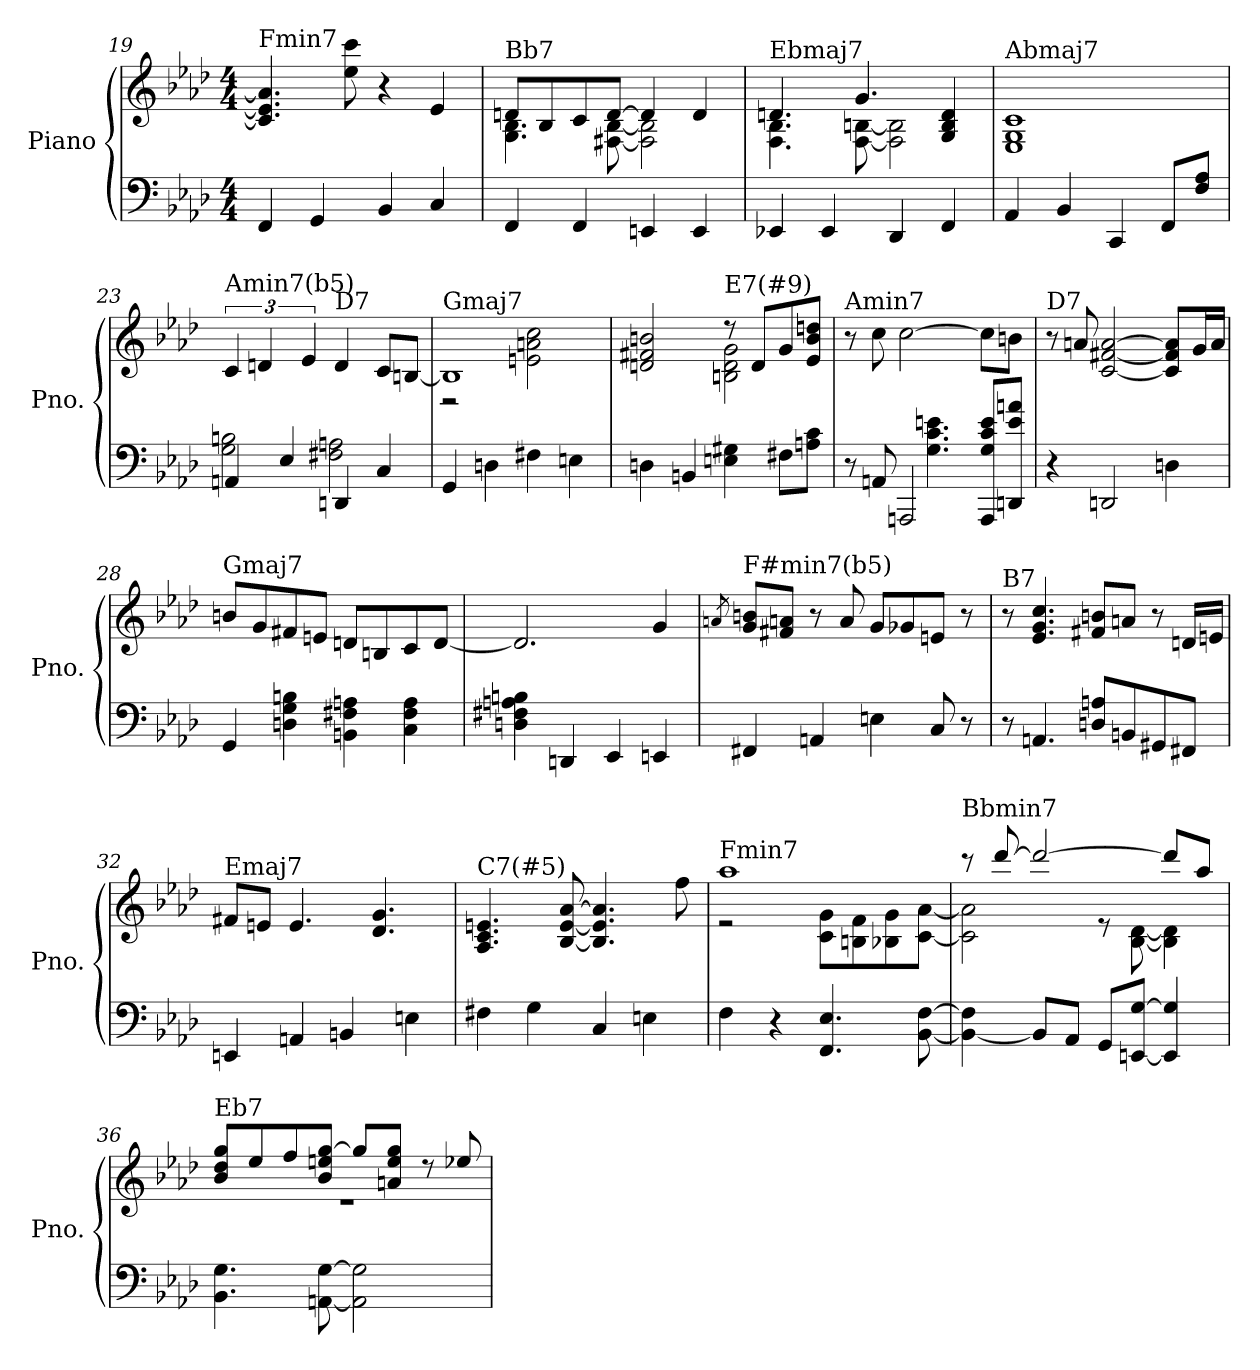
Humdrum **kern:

**kern	**kern
*part1	*part1
*staff2	*staff1
*I"Piano	*
*I'Pno.	*
*clefF4	*clefG2
*k[b-e-a-d-]	*k[b-e-a-d-]
*M4/4	*M4/4
=19	=19
!	!LO:TX:a:t=Fmin7
4FF/	4.c/] 4.e-/] 4.a-/]
4GG/	.
.	8ee-\ 8ccc\
4BB-/	4r
4C/	4e-/
!!LO:LB:g=z
=20	=20
*	*^
!	!LO:TX:a:t=Bb7	!
4FF/	8dn/L	4.G\ 4.B-\
.	8B-/	.
4FF/	8c/	.
.	[8d/J	[8F#X\ [8B-\
4EEn/	4d/]	2F#\] 2B-\]
4EE/	4d/	.
=21	=21	=21
!	!LO:TX:a:t=Ebmaj7	!
4EE-X/	4.dn/	4.F\ 4.B-\
4EE-/	.	.
.	4.g/	[8F\ [8Bn\
4DD-/	.	2F\] 2B\]
4FF/	4G/ 4B/ 4d/	.
*	*v	*v
=22	=22
!	!LO:TX:a:t=Abmaj7
4AA-/	1E- 1G 1c
4BB-/	.
4CC/	.
8FF/L	.
8F/ 8A-/J	.
=23	=23
*^	*
!	!	!LO:TX:a:t=Amin7(b5)
4AAn/	2G\ 2Bn\	6c/
.	.	6dn/
4E-/	.	.
.	.	6e-/
!	!	!LO:TX:a:t=D7
4DDn/	2F#X\ 2An\	4d/
4C/	.	8c/L
.	.	[8Bn/J
*v	*v	*
=24	=24
*	*^
!	!LO:TX:a:t=Gmaj7	!
4GG/	1B]	2r
4Dn\	.	.
4F#X\	.	2en\ 2an\ 2cc\
4En\	.	.
!!LO:PB:g=z	!!
=25	=25	=25
4Dn\	2dn/ 2f#X/ 2bn/	2ryy
4BBn/	.	.
!	!LO:TX:a:t=E7(#9)	!
4En\ 4G#X\	8r	2Bn\ 2d\ 2g\
.	8d/L	.
8F#X\L	8g/	.
8An\ 8c\J	8e-/ 8b/ 8ddn/J	.
*	*v	*v
=26	=26
*^	*
!	!	!LO:TX:a:t=Amin7
8r	4.ryy	8r
8AAn/	.	8cc\
2AAAn/	.	[2cc\
.	4.G\ 4.c\ 4.en\	.
8AAA/ 8G/ 8c/ 8e/L	4ryy	8cc\L]
8DDn/ 8e/ 8an/J	.	8bn\J
*v	*v	*
=27	=27
!	!LO:TX:a:t=D7
4r	8r
.	8an/
2DDn/	[2c/ [2f#X/ [2a/
4Dn\	8c/] 8f#/] 8a/]L
.	16g/L
.	16a/JJ
=28	=28
!	!LO:TX:a:t=Gmaj7
4GG/	8bn/L
.	8g/
4Dn\ 4G\ 4Bn\	8f#X/
.	8en/J
4BBn\ 4F#X\ 4An\	8dn/L
.	8Bn/
4C\ 4F#\ 4A\	8c/
.	[8d/J
!!LO:LB:g=z
=29	=29
4Dn\ 4F#X\ 4An\ 4Bn\	2.d/]
4DDn/	.
4EE-/	.
4EEn/	4g/
=30	=30
.	8qan/
!	!LO:TX:a:t=F#min7(b5)
4FF#X/	8g/ 8bn/L
.	8f#X/ 8a/J
4AAn/	8r
.	8a/
4En\	8g/L
.	8g-X/
8C/	8en/J
8r	8r
=31	=31
!	!LO:TX:a:t=B7
8r	8r
4.AAn/	4.e-/ 4.g/ 4.cc/
8Dn/ 8An/L	8f#X/ 8bn/L
8BBn/	8an/J
8GG#X/	8r
8FF#X/J	16dn/LL
.	16en/JJ
=32	=32
!	!LO:TX:a:t=Emaj7
4EEn/	8f#X/L
.	8en/J
4AAn/	4.e/
4BBn/	.
.	4.d-/ 4.g/
4En\	.
!!LO:LB:g=z
=33	=33
!	!LO:TX:a:t=C7(#5)
4F#X\	4.A-/ 4.c/ 4.en/
4G\	.
.	[8B-/ [8e/ [8a-/
4C/	4.B-/] 4.e/] 4.a-/]
4En\	.
.	8ff\
=34	=34
*	*^
!	!LO:TX:a:t=Fmin7	!
4F\	1aa-	2r
4r	.	.
4.FF/ 4.E-/	.	8c\ 8g\L
.	.	8Bn\ 8f\
.	.	8B-X\ 8g\
[8BB-\ [8F\	.	[8c\ [8a-\J
=35	=35	=35
!	!LO:TX:a:t=Bbmin7	!
4BB-\_ 4F\]	8r	2c\] 2a-\]
.	[8ddd-/	.
8BB-/L]	2ddd-/_	.
8AA-/J	.	.
8GG/L	.	8r
[8EEn/ [8G/J	.	[8B-\ [8d-\
4EE/] 4G/]	8ddd-/L]	4B-\] 4d-\]
.	8aa-/J	.
=36	=36	=36
!	!LO:TX:a:t=Eb7	!
4.BB-\ 4.G\	8b-/ 8dd-/ 8gg/L	1r
.	8ee-/	.
.	8ff/	.
[8AAn\ [8G\	8b-/ 8een/ [8gg/J	.
2AA\] 2G\]	8gg/L]	.
.	8an/ 8ee/ 8gg/J	.
.	8r	.
.	8ee-X/	.
*	*v	*v
=	=
*-	*-
